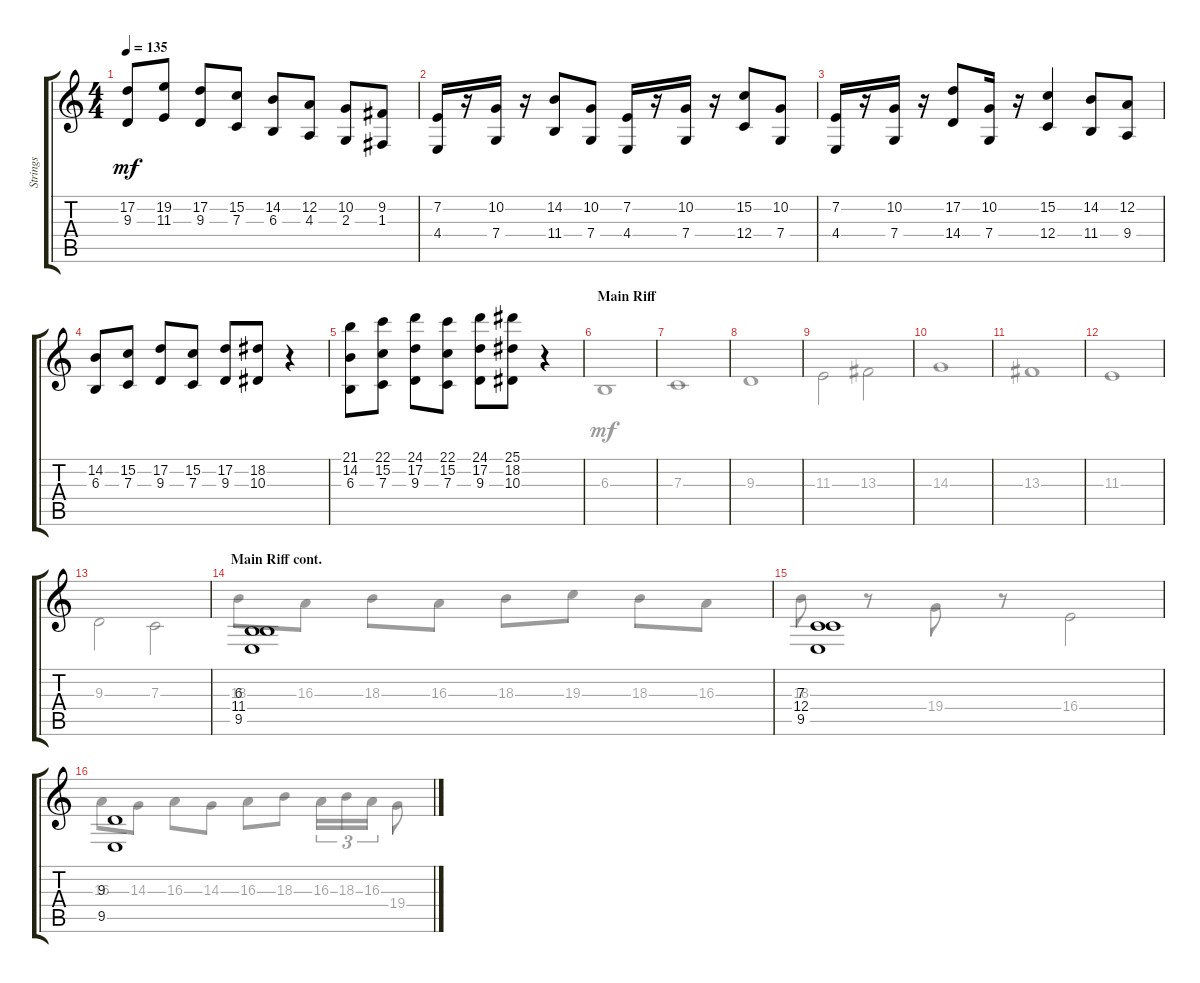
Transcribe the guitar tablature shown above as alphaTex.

\track ("Strings" "Strings") {instrument violin}
\staff {score tabs}
\tuning (D4 A3 F3 C3 G2 C2) {hide}
\voice
\ts (4 4)
\tempo 135
\clef g2
\ks c
(17.2 9.3).8{dy mf} (19.2 11.3).8 (17.2 9.3).8 (15.2 7.3).8 (14.2 6.3).8 (12.2 4.3).8 (10.2 2.3).8 (9.2 1.3).8 |
(7.2 4.4).16 r.16 (10.2 7.4).16 r.16 (14.2 11.4).8 (10.2 7.4).8 (7.2 4.4).16 r.16 (10.2 7.4).16 r.16 (15.2 12.4).8 (10.2 7.4).8 |
(7.2 4.4).16 r.16 (10.2 7.4).16 r.16 (17.2 14.4).8 (10.2 7.4).16 r.16 (15.2 12.4).4 (14.2 11.4).8 (12.2 9.4).8 |
(14.2 6.3).8 (15.2 7.3).8 (17.2 9.3).8 (15.2 7.3).8 (17.2 9.3).8 (18.2 10.3).8 r.4 |
(21.1 14.2 6.3).8 (22.1 15.2 7.3).8 (24.1 17.2 9.3).8 (22.1 15.2 7.3).8 (24.1 17.2 9.3).8 (25.1 18.2 10.3).8 r.4 |
\section ("" "Main Riff")
|
|
|
|
|
|
|
|
\section ("" "Main Riff cont.")
(6.3 11.4 9.5).1 |
(7.3 12.4 9.5).1 |
(9.3 9.5).1
\voice
\clef g2
\ottava regular
\simile none
\ks c
|
|
|
|
|
6.3.1 |
7.3.1 |
9.3.1 |
11.3.2 13.3.2 |
14.3.1 |
13.3.1 |
11.3.1 |
9.3.2 7.3.2 |
18.3.8 16.3.8 18.3.8 16.3.8 18.3.8 19.3.8 18.3.8 16.3.8 |
18.3.8 r.8 19.4.8 r.8 16.4.2 |
16.3.8 14.3.8 16.3.8 14.3.8 16.3.8 18.3.8 16.3.16{tu (3 2)} 18.3.16{tu (3 2)} 16.3.16{tu (3 2)} 19.4.8
